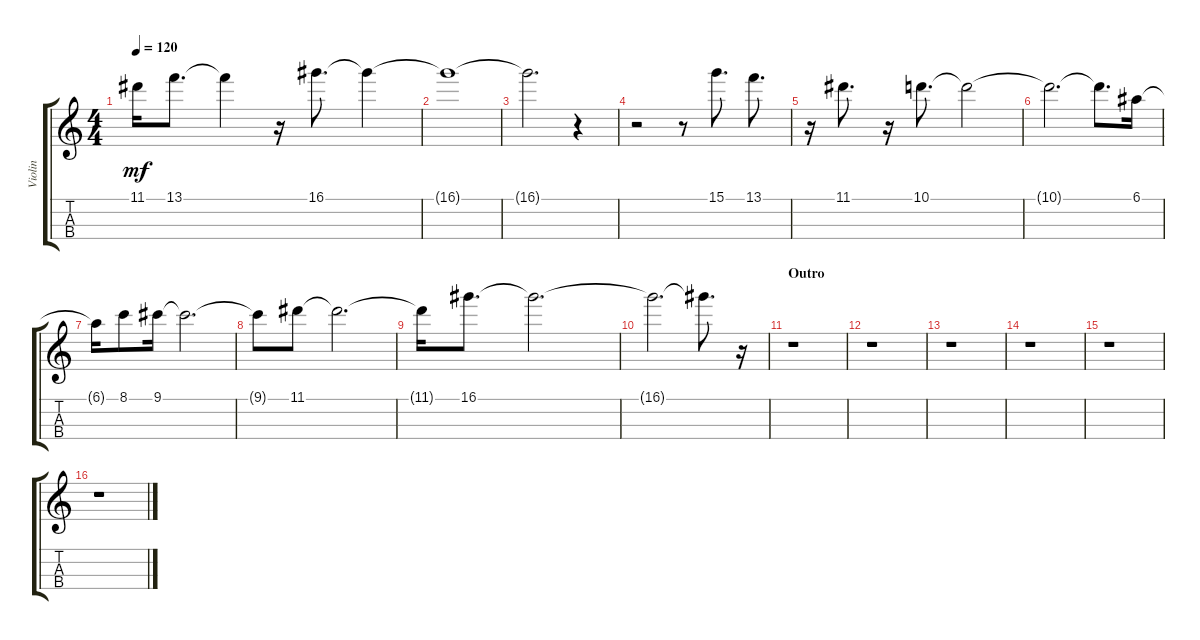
\track ("Violin" "Violin") {instrument stringensemble2}
\staff {score tabs}
\tuning (E5 A4 D4 G3) {hide}
\ts (4 4)
\tempo 120
\clef g2
\ks aminor
11.1{t}.16{dy mf} 13.1.8{d} 13.1{t}.4 r.16 16.1.8{d} 16.1{t}.4 |
16.1{t}.1 |
16.1{t}.2{d} r.4 |
r.2 r.8 15.1.8{d} 13.1.8{d} |
r.16 11.1.8{d} r.16 10.1.8{d} 10.1{t}.2 |
10.1{t}.2{d} 10.1{t}.8{d} 6.1.16 |
6.1{t}.16 8.1.8 9.1.16 9.1{t}.2{d} |
9.1{t}.8 11.1.8 11.1{t}.2{d} |
11.1{t}.16 16.1.8{d} 16.1{t}.2{d} |
16.1{t}.2{d} 16.1{t}.8{d} r.16 |
\section ("" "Outro")
r.1 |
r.1 |
r.1 |
r.1 |
r.1 |
r.1
